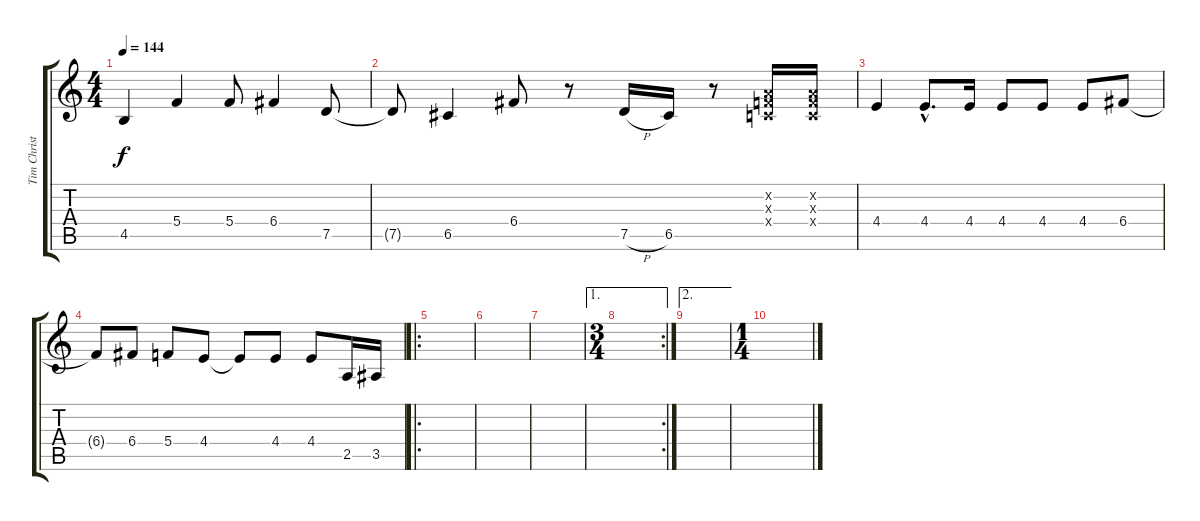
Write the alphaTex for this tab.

\track ("Tim Christensen 2" "Tim Christ") {instrument distortionguitar}
\staff {score tabs}
\tuning (D4 A3 F3 C3 G2 D2) {hide}
\ts (4 4)
\tempo 144
\clef g2
\ks c
4.5.4{dy f} 5.4.4 5.4.8 6.4.4 7.5.8 |
7.5{t}.8 6.5.4 6.4.8 r.8 7.5{h}.16 6.5.16 r.8 (0.2{x} 0.3{x} 0.4{x}).16 (0.2{x} 0.3{x} 0.4{x}).16 |
4.4.4 4.4{hac}.8{d} 4.4.16 4.4.8 4.4.8 4.4.8 6.4.8 |
6.4{t}.8 6.4.8 5.4.8 4.4.8 4.4{t}.8 4.4.8 4.4.8 2.5.16 3.5.16 |
\ro
|
|
|
\ae 1
\rc 2
\ts (3 4)
|
\ae 2
|
\ts (1 4)
